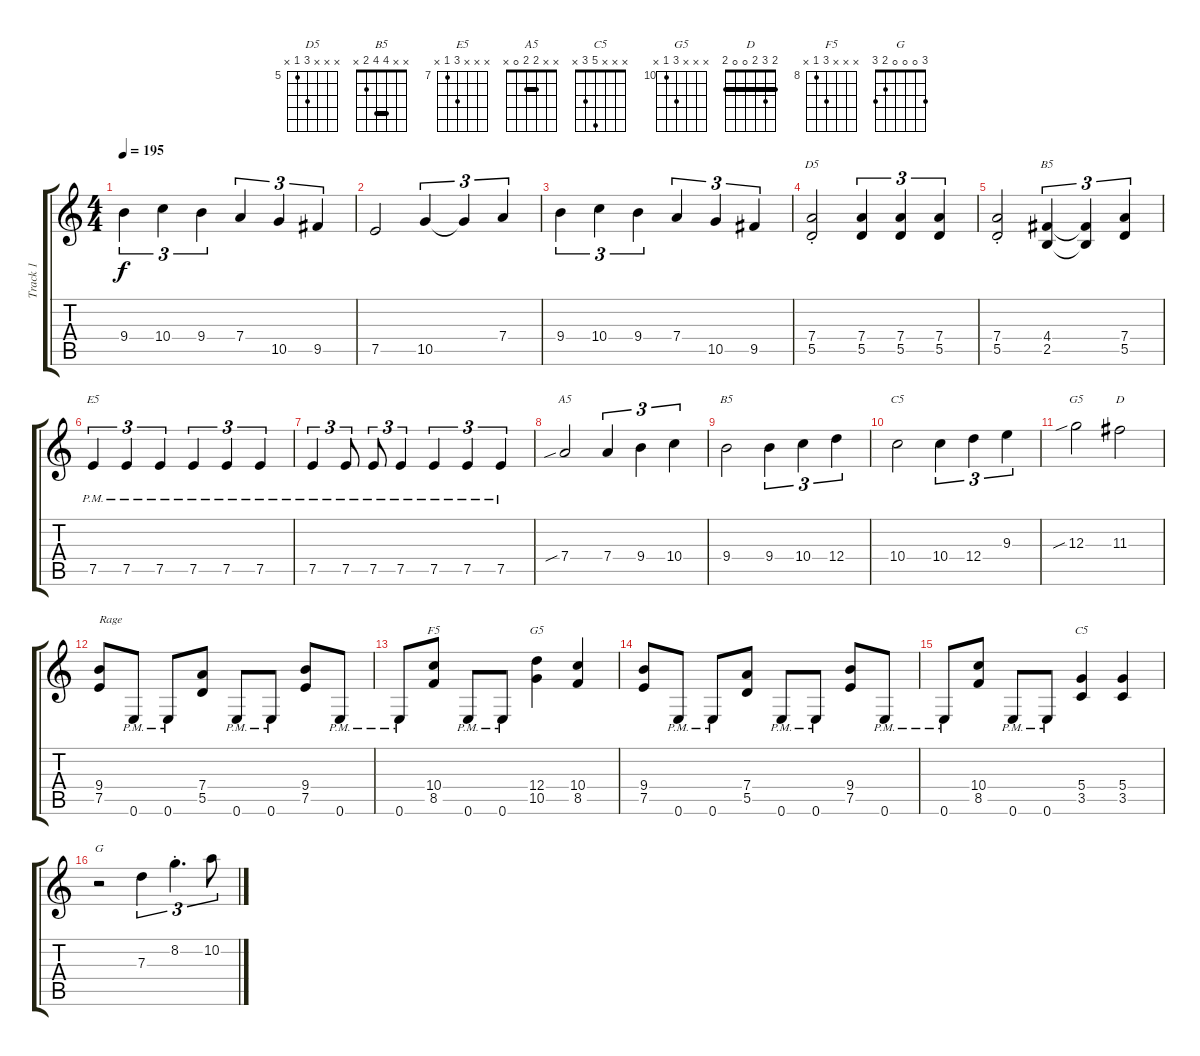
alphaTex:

\track ("Track 1" "Track 1") {instrument overdrivenguitar}
\staff {score tabs}
\tuning (E4 B3 G3 D3 A2 E2) {hide}
\chord ("D5" x x x 7 5 x) {firstfret 5}
\chord ("B5" x x x 4 2 x)
\chord ("E5" x x x 9 7 x) {firstfret 7}
\chord ("A5" x x 2 2 0 x) {barre 2}
\chord ("B5" x x 4 4 2 x) {barre 4}
\chord ("C5" x x 5 5 3 x) {barre 5}
\chord ("G5" x x x 5 5 3) {barre 5}
\chord ("D" 2 3 2 0 0 2) {barre 2}
\chord ("F5" x x x 10 8 x) {firstfret 8}
\chord ("G5" x x x 12 10 x) {firstfret 10}
\chord ("C5" x x x 5 3 x)
\chord ("G" 3 0 0 0 2 3)
\ts (4 4)
\tempo 195
\clef g2
\ks c
9.4.4{tu (3 2) dy f} 10.4.4{tu (3 2)} 9.4.4{tu (3 2)} 7.4.4{tu (3 2)} 10.5.4{tu (3 2)} 9.5.4{tu (3 2)} |
7.5.2 10.5.4{tu (3 2)} 10.5{t}.4{tu (3 2)} 7.4.4{tu (3 2)} |
9.4.4{tu (3 2)} 10.4.4{tu (3 2)} 9.4.4{tu (3 2)} 7.4.4{tu (3 2)} 10.5.4{tu (3 2)} 9.5.4{tu (3 2)} |
(7.4{st} 5.5{st}).2{ch "D5"} (7.4 5.5).4{tu (3 2)} (7.4 5.5).4{tu (3 2)} (7.4 5.5).4{tu (3 2)} |
(7.4{st} 5.5{st}).2 (4.4 2.5).4{tu (3 2) ch "B5"} (4.4{t} 2.5{t}).4{tu (3 2)} (7.4 5.5).4{tu (3 2)} |
7.5{pm}.4{tu (3 2) ch "E5"} 7.5{pm}.4{tu (3 2)} 7.5{pm}.4{tu (3 2)} 7.5{pm}.4{tu (3 2)} 7.5{pm}.4{tu (3 2)} 7.5{pm}.4{tu (3 2)} |
7.5{pm}.4{tu (3 2)} 7.5{pm}.8{tu (3 2)} 7.5{pm}.8{tu (3 2)} 7.5{pm}.4{tu (3 2)} 7.5{pm}.4{tu (3 2)} 7.5{pm}.4{tu (3 2)} 7.5{pm}.4{tu (3 2)} |
7.4{sib}.2{ch "A5"} 7.4.4{tu (3 2)} 9.4.4{tu (3 2)} 10.4.4{tu (3 2)} |
9.4.2{ch "B5"} 9.4.4{tu (3 2)} 10.4.4{tu (3 2)} 12.4.4{tu (3 2)} |
10.4.2{ch "C5"} 10.4.4{tu (3 2)} 12.4.4{tu (3 2)} 9.3.4{tu (3 2)} |
12.3{sib}.2{ch "G5"} 11.3.2{ch "D"} |
(9.4 7.5).8{txt "Rage"} 0.6{pm}.8 0.6{pm}.8 (7.4 5.5).8 0.6{pm}.8 0.6{pm}.8 (9.4 7.5).8 0.6{pm}.8 |
0.6{pm}.8 (10.4 8.5).8{ch "F5"} 0.6{pm}.8 0.6{pm}.8 (12.4 10.5).4{ch "G5"} (10.4 8.5).4 |
(9.4 7.5).8 0.6{pm}.8 0.6{pm}.8 (7.4 5.5).8 0.6{pm}.8 0.6{pm}.8 (9.4 7.5).8 0.6{pm}.8 |
0.6{pm}.8 (10.4 8.5).8 0.6{pm}.8 0.6{pm}.8 (5.4 3.5).4{ch "C5"} (5.4 3.5).4 |
r.2{ch "G"} 7.3.4{tu (3 2)} 8.2{st}.4{d tu (3 2)} 10.2.8{tu (3 2)}
